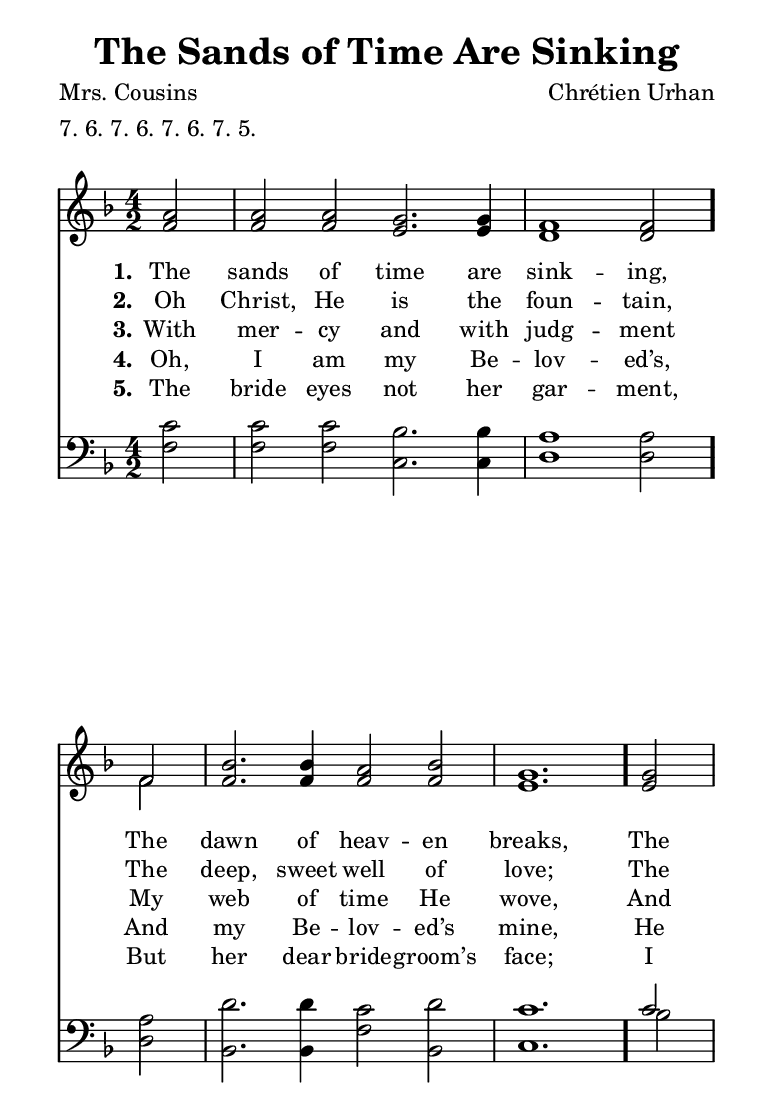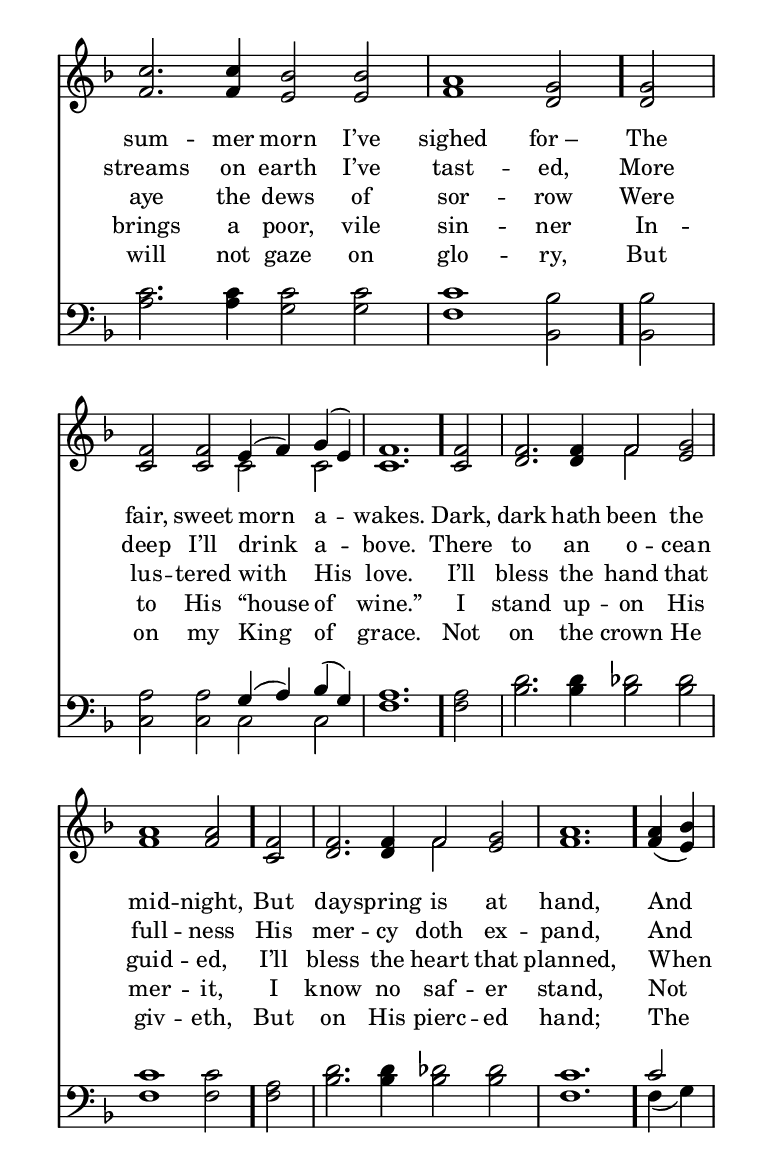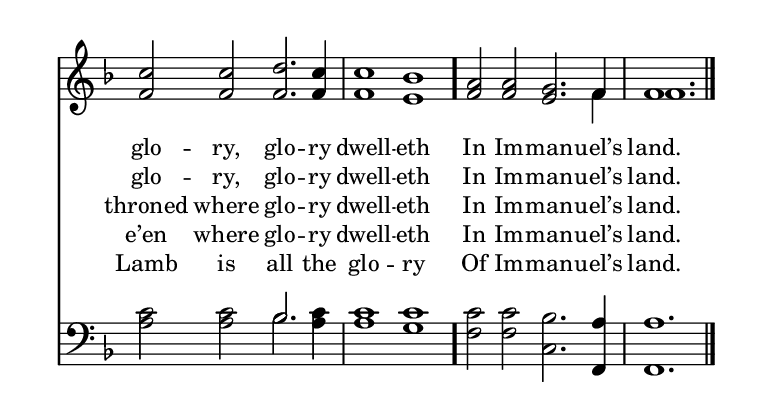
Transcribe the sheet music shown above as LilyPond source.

\include "common/global.ily"
\paper {
  \include "common/paper.ily"
}

\header{
  hymnnumber = "271"
  title = "The Sands of Time Are Sinking"
  tunename = "Rutherford"
  meter = "7. 6. 7. 6. 7. 6. 7. 5."
  poet = "Mrs. Cousins"
  composer = "Chrétien Urhan"
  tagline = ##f
}

global = {
  \include "common/overrides.ily"
  \override Staff.TimeSignature.style = #'numbered
  \time 4/2
  \override Score.MetronomeMark.transparent = ##t % hide all fermata changes too
  \tempo 2=80
  \key f \major
  \partial 2
  \autoBeamOff
}

notesSoprano = {
\global
\relative c'' {

  a2 | a a g2. g4 | f1 f2
  f2 | bes2. bes4 a2 bes | g1.
  g2 | c2. c4 bes2 bes | a1 g2
  g2 | f2 f e4( f) g( e) | f1.
  f2 | f2. f4 f2 g | a1 a2
  f2 | f2. f4 f2 g | a1.
  a4( bes) | c2 c d2. c4 | c1 bes1 |
  a2 a g2. f4 | f1.

  \bar "|."

}
}

notesAlto = {
\global
\relative e' {

  f2 | f2 f e2. e4 | d1 d2
  f2 | f2. f4 f2 f | e1.
  e2 | f2. f4 e2 e | f1 d2
  d2 | c c c c | c1.
  c2 | d2. d4 f2 e | f1 f2
  c2 | d2. d4 f2 e | f1.
  f4( e) | f2 f f2. f4 | f1 e1 |
  f2 f e2. f4 | f1.

}
}

notesTenor = {
\global
\relative a {

  c2 | c2 c bes2. bes4 | a1 a2
  a2 | d2. d4 c2 d | c1.
  c2 | c2. c4 c2 c | c1 bes2
  bes2 | a2 a g4( a) bes( g) | a1.
  a2 | d2. d4 des2 des | c1 c2
  a2 | d2. d4 des2 des | c1.
  c2 | c c bes2. c4 | c1 c |
  c2 c bes2. a4 | a1.

}
}

notesBass = {
\global
\relative f {

  f2 | f f c2. c4 | d1 d2
  d2 | bes2. bes4 f'2 bes, | c1.
  bes'2 | a2. a4 g2 g | f1 bes,2
  bes2 | c2 c c c | f1.
  f2 | bes2. bes4 bes2 bes | f1 f2
  f2 | bes2. bes4 bes2 bes | f1.
  f4( g) | a2 a bes2. a4 | a1 g |
  f2 f c2. f,4 | f1.

}
}

wordsA = \lyricmode {
\set stanza = "1."

The sands of time are sink -- ing, \bar "."
The dawn of heav -- en breaks, \bar "."
The sum -- mer morn I’ve sighed for_– \bar "."
The fair, sweet morn a -- wakes. \bar "."
Dark, dark hath been the mid -- night, \bar "."
But day -- spring is at hand, \bar "."
And glo -- ry, glo -- ry dwell -- eth \bar "."
In Im -- man -- uel’s land. \bar "."

}

wordsB = \lyricmode {
\set stanza = "2."

Oh Christ, He is the foun -- tain,
The deep, sweet well of love;
The streams on earth I’ve tast -- ed,
More deep I’ll drink a -- bove.
There to an o -- cean full -- ness
His mer -- cy doth ex -- pand,
And glo -- ry, glo -- ry dwell -- eth
In Im -- man -- uel’s land.

}

wordsC = \lyricmode {
\set stanza = "3."

With mer -- cy and with judg -- ment
My web of time He wove,
And aye the dews of sor -- row
Were lus -- tered with His love.
I’ll bless the hand that guid -- ed,
I’ll bless the heart that planned,
When throned where glo -- ry dwell -- eth
In Im -- man -- uel’s land.

}

wordsD = \lyricmode {
\set stanza = "4."

Oh, I am my Be -- lov -- ed’s,
And my Be -- lov -- ed’s mine,
He brings a poor, vile sin -- ner
In -- to His “house of wine.”
I stand up -- on His mer -- it,
I know no saf -- er stand,
Not e’en where glo -- ry dwell -- eth
In Im -- man -- uel’s land.

}

wordsE = \lyricmode {
\set stanza = "5."

The bride eyes not her gar -- ment,
But her dear bride -- groom’s face;
I will not gaze on glo -- ry,
But on my King of grace.
Not on the crown He giv -- eth,
But on His pierc -- ed hand;
The Lamb is all the glo -- ry
Of Im -- man -- uel’s land.

}

\score {
  \context ChoirStaff <<
    \context Staff = upper <<
      \set Staff.autoBeaming = ##f
      \set ChoirStaff.systemStartDelimiter = #'SystemStartBar
      \set ChoirStaff.printPartCombineTexts = ##f
      \partcombine #'(2 . 11) \notesSoprano \notesAlto
      \context NullVoice = sopranos { \voiceOne << \notesSoprano >> }
      \context Lyrics = one   \lyricsto sopranos \wordsA
      \context Lyrics = two   \lyricsto sopranos \wordsB
      \context Lyrics = three \lyricsto sopranos \wordsC
      \context Lyrics = four  \lyricsto sopranos \wordsD
      \context Lyrics = five  \lyricsto sopranos \wordsE
    >>
    \context Staff = men <<
      \set Staff.autoBeaming = ##f
      \clef bass
      \set ChoirStaff.printPartCombineTexts = ##f
      \partcombine #'(2 . 11) \notesTenor \notesBass
    >>
  >>
  \layout {
    \include "common/layout.ily"
  }
  #(cond ((ly:get-option 'eog-midi-permitted) #{ \midi{
    \include "common/midi.ily"
  } #}))
}

\version "2.19.49"  % necessary for upgrading to future LilyPond versions.

% vi:set et ts=2 sw=2 ai nocindent syntax=lilypond:
